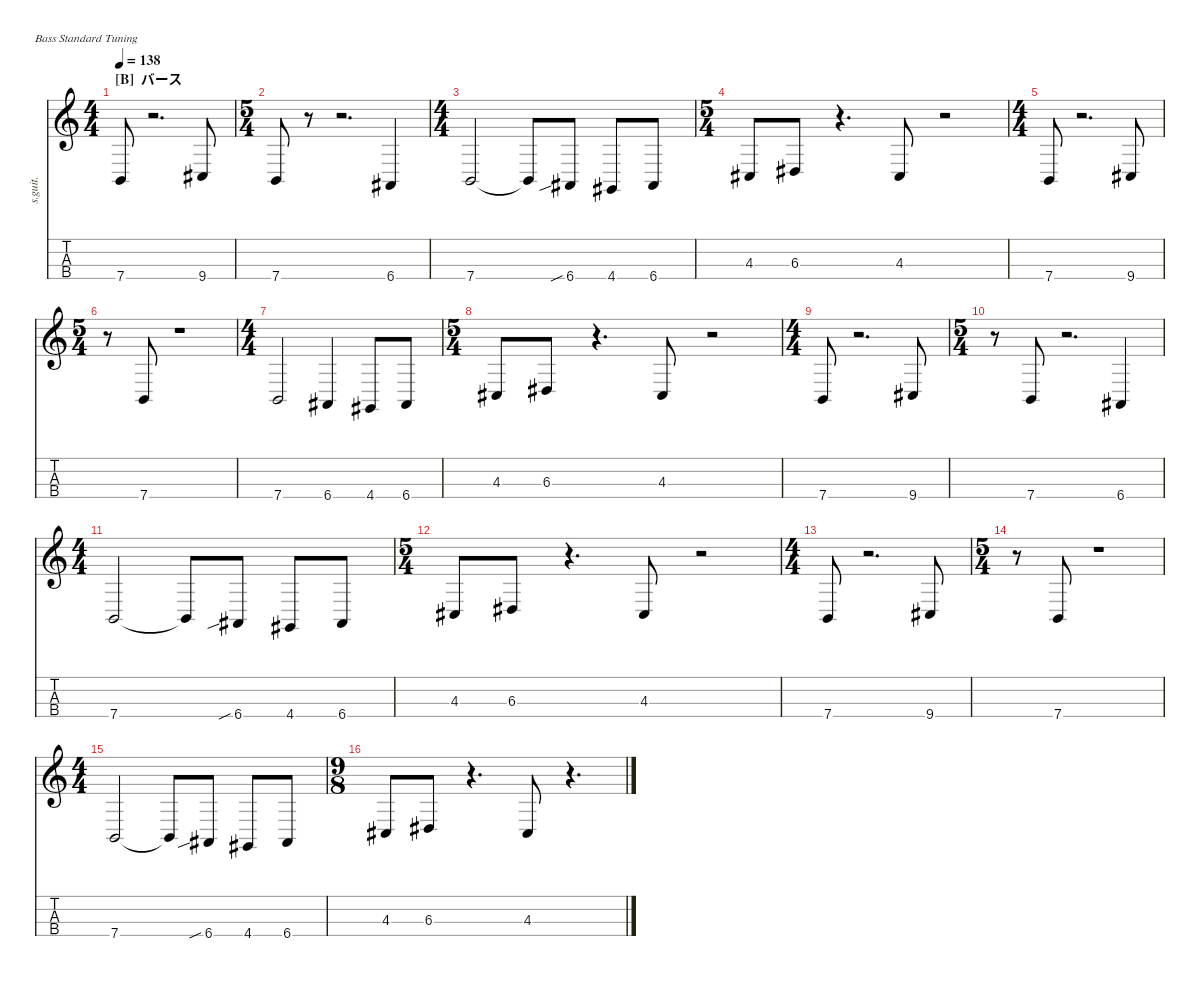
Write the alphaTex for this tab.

\defaultSystemsLayout 4
\hideDynamics
\bracketExtendMode nobrackets
\track ("Drew Pelisek" "s.guit.") {instrument electricbassfinger}
\staff {score tabs}
\tuning (G2 D2 A1 E1)
\ts (4 4)
\section ("B" " バース")
\tempo 138
\clef g2
\ks c
7.4.8{lyrics (0 "") lyrics (1 "") lyrics (2 "") lyrics (3 "") lyrics (4 "") dy mf} r.2{d} 9.4{acc #}.8{lyrics (0 "") lyrics (1 "") lyrics (2 "") lyrics (3 "") lyrics (4 "")} |
\ts (5 4)
\beaming (8 2 2 2 2)
7.4.8{lyrics (0 "") lyrics (1 "") lyrics (2 "") lyrics (3 "") lyrics (4 "")} r.8 r.2{d} 6.4{acc #}.4{lyrics (0 "") lyrics (1 "") lyrics (2 "") lyrics (3 "") lyrics (4 "")} |
\ts (4 4)
\beaming (8 2 2 2 2)
7.4.2{lyrics (0 "") lyrics (1 "") lyrics (2 "") lyrics (3 "") lyrics (4 "")} 7.4{t}.8{lyrics (0 "") lyrics (1 "") lyrics (2 "") lyrics (3 "") lyrics (4 "")} 6.4{sib acc #}.8{lyrics (0 "") lyrics (1 "") lyrics (2 "") lyrics (3 "") lyrics (4 "")} 4.4{acc #}.8{lyrics (0 "") lyrics (1 "") lyrics (2 "") lyrics (3 "") lyrics (4 "")} 6.4{acc #}.8{lyrics (0 "") lyrics (1 "") lyrics (2 "") lyrics (3 "") lyrics (4 "")} |
\ts (5 4)
\beaming (8 2 2 2 2)
4.3{acc #}.8{lyrics (0 "") lyrics (1 "") lyrics (2 "") lyrics (3 "") lyrics (4 "")} 6.3{acc #}.8{lyrics (0 "") lyrics (1 "") lyrics (2 "") lyrics (3 "") lyrics (4 "")} r.4{d} 4.3{acc #}.8{lyrics (0 "") lyrics (1 "") lyrics (2 "") lyrics (3 "") lyrics (4 "")} r.2 |
\ts (4 4)
\beaming (8 2 2 2 2)
7.4.8{lyrics (0 "") lyrics (1 "") lyrics (2 "") lyrics (3 "") lyrics (4 "")} r.2{d} 9.4{acc #}.8{lyrics (0 "") lyrics (1 "") lyrics (2 "") lyrics (3 "") lyrics (4 "")} |
\ts (5 4)
\beaming (8 2 2 2 2)
r.8 7.4.8{lyrics (0 "") lyrics (1 "") lyrics (2 "") lyrics (3 "") lyrics (4 "")} r.1 |
\ts (4 4)
\beaming (8 2 2 2 2)
7.4.2{lyrics (0 "") lyrics (1 "") lyrics (2 "") lyrics (3 "") lyrics (4 "")} 6.4{acc #}.4{lyrics (0 "") lyrics (1 "") lyrics (2 "") lyrics (3 "") lyrics (4 "")} 4.4{acc #}.8{lyrics (0 "") lyrics (1 "") lyrics (2 "") lyrics (3 "") lyrics (4 "")} 6.4{acc #}.8{lyrics (0 "") lyrics (1 "") lyrics (2 "") lyrics (3 "") lyrics (4 "")} |
\ts (5 4)
\beaming (8 2 2 2 2)
4.3{acc #}.8{lyrics (0 "") lyrics (1 "") lyrics (2 "") lyrics (3 "") lyrics (4 "")} 6.3{acc #}.8{lyrics (0 "") lyrics (1 "") lyrics (2 "") lyrics (3 "") lyrics (4 "")} r.4{d} 4.3{acc #}.8{lyrics (0 "") lyrics (1 "") lyrics (2 "") lyrics (3 "") lyrics (4 "")} r.2 |
\ts (4 4)
\beaming (8 2 2 2 2)
7.4.8{lyrics (0 "") lyrics (1 "") lyrics (2 "") lyrics (3 "") lyrics (4 "")} r.2{d} 9.4{acc #}.8{lyrics (0 "") lyrics (1 "") lyrics (2 "") lyrics (3 "") lyrics (4 "")} |
\ts (5 4)
\beaming (8 2 2 2 2)
r.8 7.4.8{lyrics (0 "") lyrics (1 "") lyrics (2 "") lyrics (3 "") lyrics (4 "")} r.2{d} 6.4{acc #}.4{lyrics (0 "") lyrics (1 "") lyrics (2 "") lyrics (3 "") lyrics (4 "")} |
\ts (4 4)
\beaming (8 2 2 2 2)
7.4.2{lyrics (0 "") lyrics (1 "") lyrics (2 "") lyrics (3 "") lyrics (4 "")} 7.4{t}.8{lyrics (0 "") lyrics (1 "") lyrics (2 "") lyrics (3 "") lyrics (4 "")} 6.4{sib acc #}.8{lyrics (0 "") lyrics (1 "") lyrics (2 "") lyrics (3 "") lyrics (4 "")} 4.4{acc #}.8{lyrics (0 "") lyrics (1 "") lyrics (2 "") lyrics (3 "") lyrics (4 "")} 6.4{acc #}.8{lyrics (0 "") lyrics (1 "") lyrics (2 "") lyrics (3 "") lyrics (4 "")} |
\ts (5 4)
\beaming (8 2 2 2 2)
4.3{acc #}.8{lyrics (0 "") lyrics (1 "") lyrics (2 "") lyrics (3 "") lyrics (4 "")} 6.3{acc #}.8{lyrics (0 "") lyrics (1 "") lyrics (2 "") lyrics (3 "") lyrics (4 "")} r.4{d} 4.3{acc #}.8{lyrics (0 "") lyrics (1 "") lyrics (2 "") lyrics (3 "") lyrics (4 "")} r.2 |
\ts (4 4)
\beaming (8 2 2 2 2)
7.4.8{lyrics (0 "") lyrics (1 "") lyrics (2 "") lyrics (3 "") lyrics (4 "")} r.2{d} 9.4{acc #}.8{lyrics (0 "") lyrics (1 "") lyrics (2 "") lyrics (3 "") lyrics (4 "")} |
\ts (5 4)
\beaming (8 2 2 2 2)
r.8 7.4.8{lyrics (0 "") lyrics (1 "") lyrics (2 "") lyrics (3 "") lyrics (4 "")} r.1 |
\ts (4 4)
\beaming (8 2 2 2 2)
7.4.2{lyrics (0 "") lyrics (1 "") lyrics (2 "") lyrics (3 "") lyrics (4 "")} 7.4{t}.8{lyrics (0 "") lyrics (1 "") lyrics (2 "") lyrics (3 "") lyrics (4 "")} 6.4{sib acc #}.8{lyrics (0 "") lyrics (1 "") lyrics (2 "") lyrics (3 "") lyrics (4 "")} 4.4{acc #}.8{lyrics (0 "") lyrics (1 "") lyrics (2 "") lyrics (3 "") lyrics (4 "")} 6.4{acc #}.8{lyrics (0 "") lyrics (1 "") lyrics (2 "") lyrics (3 "") lyrics (4 "")} |
\ts (9 8)
\beaming (8 2 2 2 2)
4.3{acc #}.8{lyrics (0 "") lyrics (1 "") lyrics (2 "") lyrics (3 "") lyrics (4 "")} 6.3{acc #}.8{lyrics (0 "") lyrics (1 "") lyrics (2 "") lyrics (3 "") lyrics (4 "")} r.4{d} 4.3{acc #}.8{lyrics (0 "") lyrics (1 "") lyrics (2 "") lyrics (3 "") lyrics (4 "")} r.4{d}
